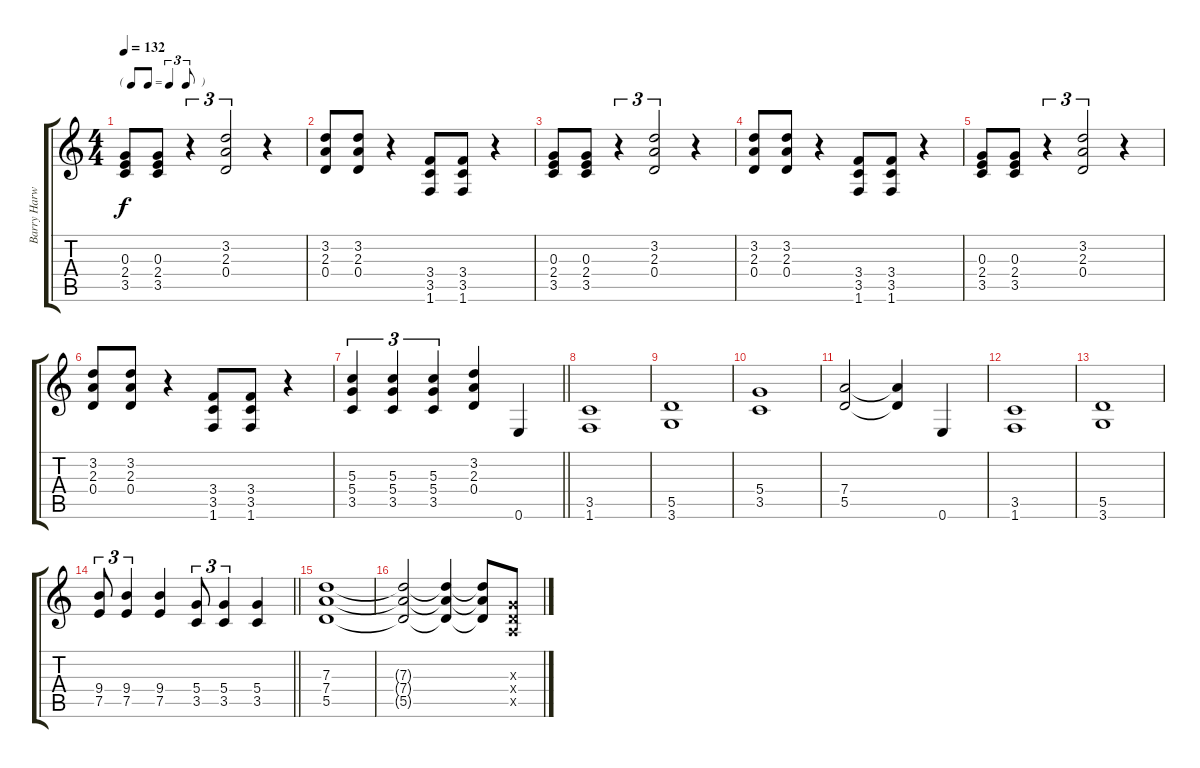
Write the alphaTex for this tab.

\track ("Barry Harwood (Rhythm I)" "Barry Harw") {instrument overdrivenguitar}
\staff {score tabs}
\tuning (E4 B3 G3 D3 A2 E2) {hide}
\ts (4 4)
\tf triplet8th
\tempo 132
\clef g2
\ks c
(0.3 2.4 3.5).8{dy f} (0.3 2.4 3.5).8 r.4{tu (3 2)} (3.2 2.3 0.4).2{tu (3 2)} r.4 |
(3.2 2.3 0.4).8 (3.2 2.3 0.4).8 r.4 (3.4 3.5 1.6).8 (3.4 3.5 1.6).8 r.4 |
(0.3 2.4 3.5).8 (0.3 2.4 3.5).8 r.4{tu (3 2)} (3.2 2.3 0.4).2{tu (3 2)} r.4 |
(3.2 2.3 0.4).8 (3.2 2.3 0.4).8 r.4 (3.4 3.5 1.6).8 (3.4 3.5 1.6).8 r.4 |
(0.3 2.4 3.5).8 (0.3 2.4 3.5).8 r.4{tu (3 2)} (3.2 2.3 0.4).2{tu (3 2)} r.4 |
(3.2 2.3 0.4).8 (3.2 2.3 0.4).8 r.4 (3.4 3.5 1.6).8 (3.4 3.5 1.6).8 r.4 |
\barLineRight lightlight
(5.3 5.4 3.5).4{tu (3 2)} (5.3 5.4 3.5).4{tu (3 2)} (5.3 5.4 3.5).4{tu (3 2)} (3.2 2.3 0.4).4 0.6.4 |
(3.5 1.6).1 |
(5.5 3.6).1 |
(5.4 3.5).1 |
(7.4 5.5).2 (7.4{t} 5.5{t}).4 0.6.4 |
(3.5 1.6).1 |
(5.5 3.6).1 |
\barLineRight lightlight
(9.4 7.5).8{tu (3 2)} (9.4 7.5).4{tu (3 2)} (9.4 7.5).4 (5.4 3.5).8{tu (3 2)} (5.4 3.5).4{tu (3 2)} (5.4 3.5).4 |
(7.3 7.4 5.5).1 |
(7.3{t} 7.4{t} 5.5{t}).2 (7.3{t} 7.4{t} 5.5{t}).4 (7.3{t} 7.4{t} 5.5{t}).8 (0.3{x} 0.4{x} 0.5{x}).8
